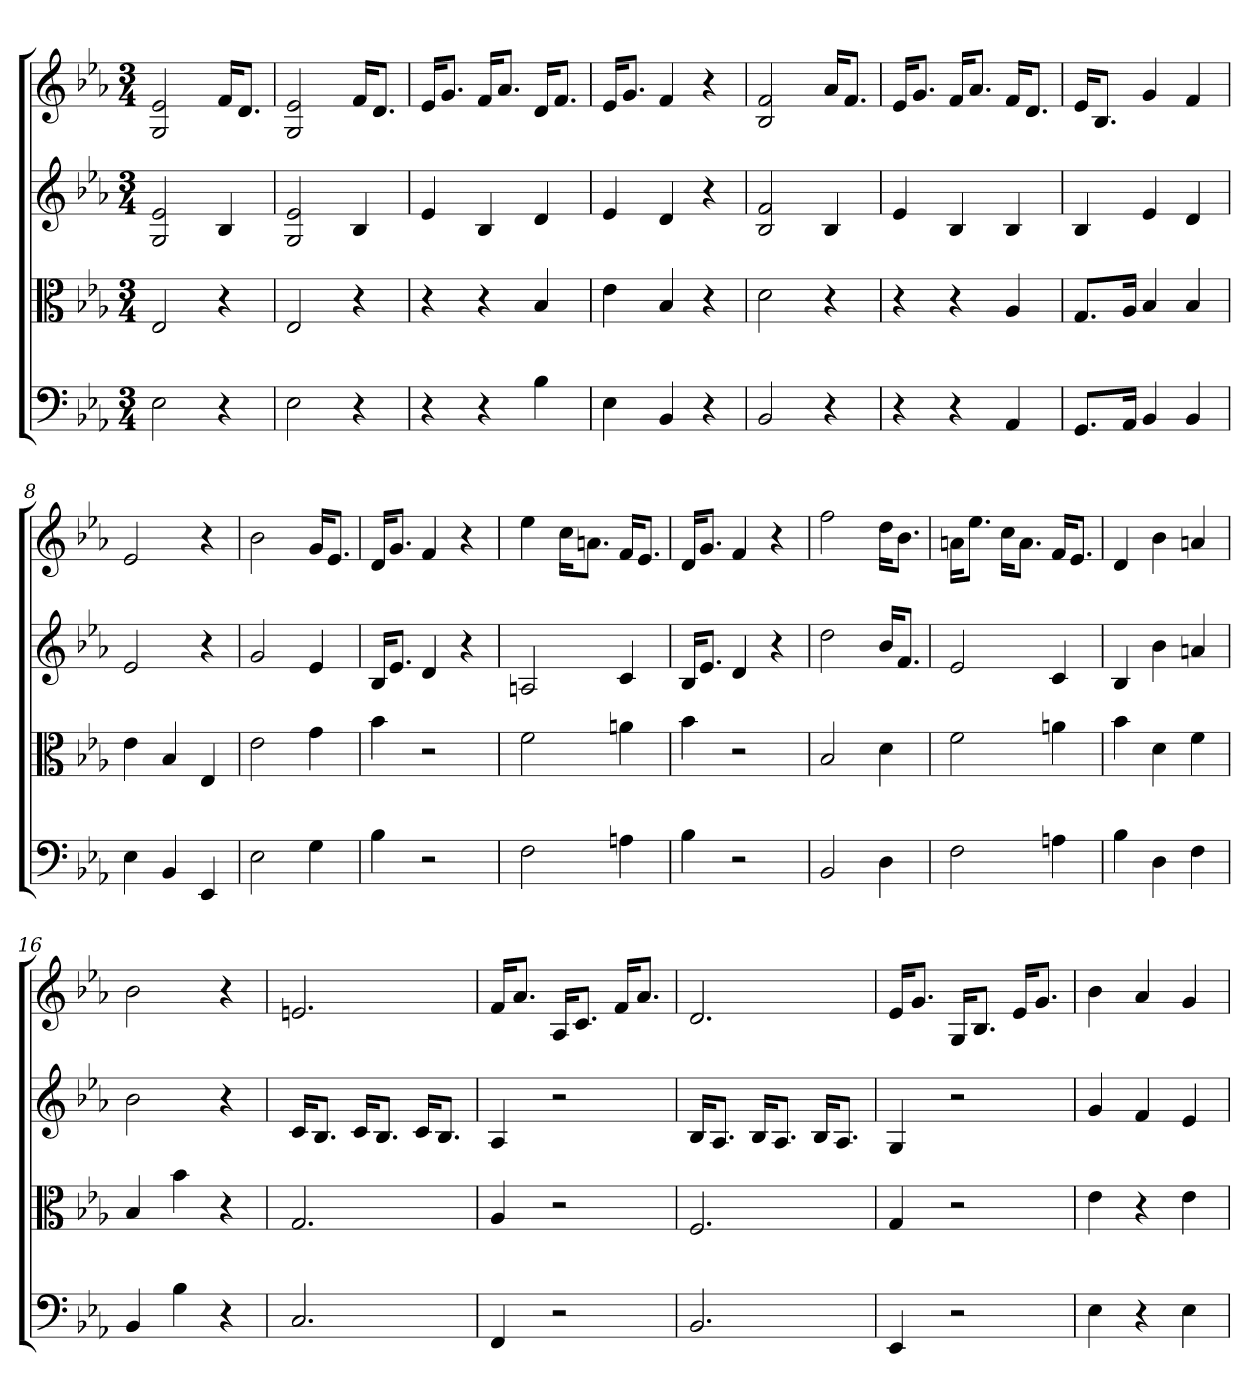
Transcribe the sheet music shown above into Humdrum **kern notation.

**kern	**kern	**kern	**kern
*part4	*part3	*part2	*part1
*staff4	*staff3	*staff2	*staff1
*clefF4	*clefC3	*	*
*k[b-e-a-]	*k[b-e-a-]	*k[b-e-a-]	*k[b-e-a-]
*E-:	*E-:	*E-:	*E-:
*M3/4	*M3/4	*M3/4	*M3/4
=	=	=	=
2E-	2E-	2G 2e-	2G 2e-
4r	4r	4B-	16fKL
.	.	.	8.dJ
=2	=2	=2	=2
2E-	2E-	2G 2e-	2G 2e-
4r	4r	4B-	16fKL
.	.	.	8.dJ
=3	=3	=3	=3
4r	4r	4e-	16e-KL
.	.	.	8.gJ
4r	4r	4B-	16fKL
.	.	.	8.a-J
4B-	4B-	4d	16dKL
.	.	.	8.fJ
=4	=4	=4	=4
4E-	4e-	4e-	16e-KL
.	.	.	8.gJ
4BB-	4B-	4d	4f
4r	4r	4r	4r
=5	=5	=5	=5
2BB-	2d	2B- 2f	2B- 2f
4r	4r	4B-	16a-KL
.	.	.	8.fJ
=6	=6	=6	=6
4r	4r	4e-	16e-KL
.	.	.	8.gJ
4r	4r	4B-	16fKL
.	.	.	8.a-J
4AA-	4A-	4B-	16fKL
.	.	.	8.dJ
=7	=7	=7	=7
8.GG/L	8.G/L	4B-	16e-KL
.	.	.	8.B-J
16AA-/Jk	16A-/Jk	.	.
4BB-	4B-	4e-	4g
4BB-	4B-	4d	4f
=8	=8	=8	=8
4E-	4e-	2e-	2e-
4BB-	4B-	.	.
4EE-	4E-	4r	4r
=9	=9	=9	=9
2E-	2e-	2g	2b-
4G	4g	4e-	16gKL
.	.	.	8.e-J
=10	=10	=10	=10
4B-	4b-	16B-KL	16dKL
.	.	8.e-J	8.gJ
2r	2r	4d	4f
.	.	4r	4r
=11	=11	=11	=11
2F	2f	2An	4ee-
.	.	.	16ccKL
.	.	.	8.anJ
4An	4an	4c	16fKL
.	.	.	8.e-J
=12	=12	=12	=12
4B-	4b-	16B-KL	16dKL
.	.	8.e-J	8.gJ
2r	2r	4d	4f
.	.	4r	4r
=13	=13	=13	=13
2BB-	2B-	2dd	2ff
4D	4d	16b-KL	16ddKL
.	.	8.fJ	8.b-J
=14	=14	=14	=14
2F	2f	2e-	16anKL
.	.	.	8.ee-J
.	.	.	16ccKL
.	.	.	8.aJ
4An	4an	4c	16fKL
.	.	.	8.e-J
=15	=15	=15	=15
4B-	4b-	4B-	4d
4D	4d	4b-	4b-
4F	4f	4an	4an
=16	=16	=16	=16
4BB-	4B-	2b-	2b-
4B-	4b-	.	.
4r	4r	4r	4r
=17	=17	=17	=17
2.C	2.G	16cKL	2.en
.	.	8.B-J	.
.	.	16cKL	.
.	.	8.B-J	.
.	.	16cKL	.
.	.	8.B-J	.
=18	=18	=18	=18
4FF	4A-	4A-	16fKL
.	.	.	8.a-J
2r	2r	2r	16A-KL
.	.	.	8.cJ
.	.	.	16fKL
.	.	.	8.a-J
=19	=19	=19	=19
2.BB-	2.F	16B-KL	2.d
.	.	8.A-J	.
.	.	16B-KL	.
.	.	8.A-J	.
.	.	16B-KL	.
.	.	8.A-J	.
=20	=20	=20	=20
4EE-	4G	4G	16e-KL
.	.	.	8.gJ
2r	2r	2r	16GKL
.	.	.	8.B-J
.	.	.	16e-KL
.	.	.	8.gJ
=21	=21	=21	=21
4E-	4e-	4g	4b-
4r	4r	4f	4a-
4E-	4e-	4e-	4g
=	=	=	=
*-	*-	*-	*-
